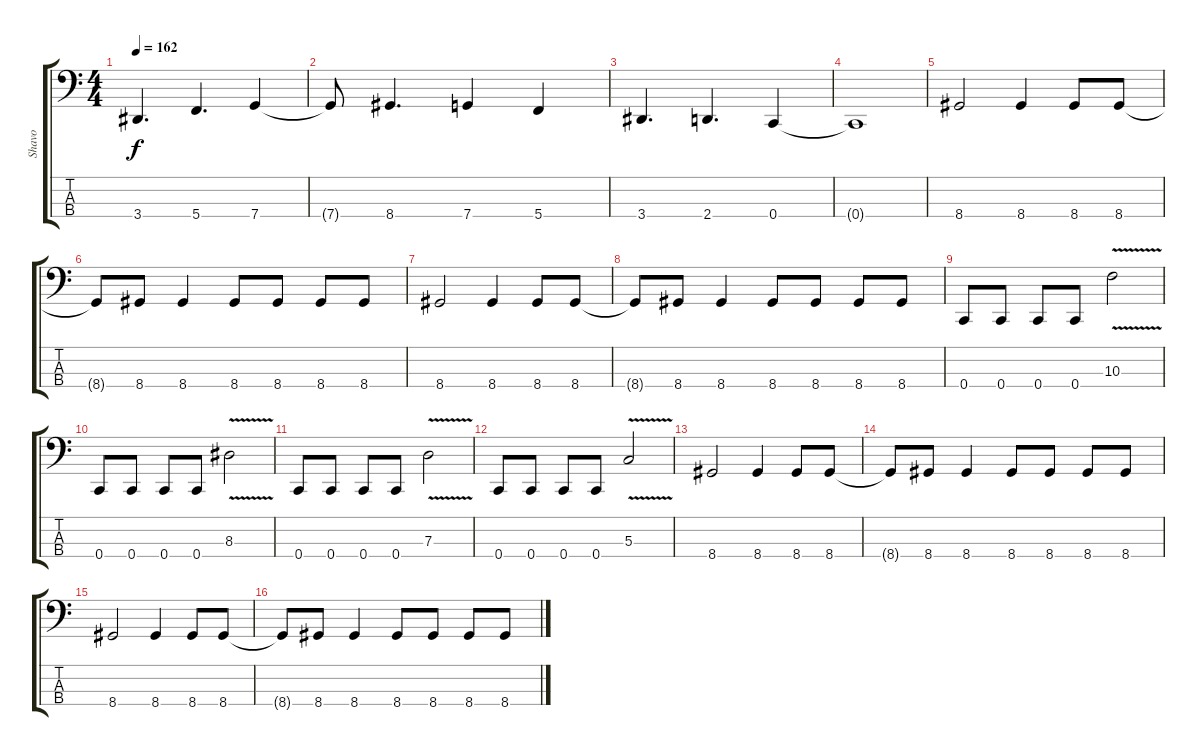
\track ("Shavo" "Shavo") {instrument electricbassfinger}
\staff {score tabs}
\tuning (F2 C2 G1 C1) {hide}
\ts (4 4)
\tempo 162
\clef f4
\ks c
3.4.4{d dy f} 5.4.4{d} 7.4.4 |
7.4{t}.8 8.4.4{d} 7.4.4 5.4.4 |
3.4.4{d} 2.4.4{d} 0.4.4 |
0.4{t}.1 |
8.4.2 8.4.4 8.4.8 8.4.8 |
8.4{t}.8 8.4.8 8.4.4 8.4.8 8.4.8 8.4.8 8.4.8 |
8.4.2 8.4.4 8.4.8 8.4.8 |
8.4{t}.8 8.4.8 8.4.4 8.4.8 8.4.8 8.4.8 8.4.8 |
0.4.8 0.4.8 0.4.8 0.4.8 10.3{v}.2 |
0.4.8 0.4.8 0.4.8 0.4.8 8.3{v}.2 |
0.4.8 0.4.8 0.4.8 0.4.8 7.3{v}.2 |
0.4.8 0.4.8 0.4.8 0.4.8 5.3{v}.2 |
8.4.2 8.4.4 8.4.8 8.4.8 |
8.4{t}.8 8.4.8 8.4.4 8.4.8 8.4.8 8.4.8 8.4.8 |
8.4.2 8.4.4 8.4.8 8.4.8 |
8.4{t}.8 8.4.8 8.4.4 8.4.8 8.4.8 8.4.8 8.4.8
